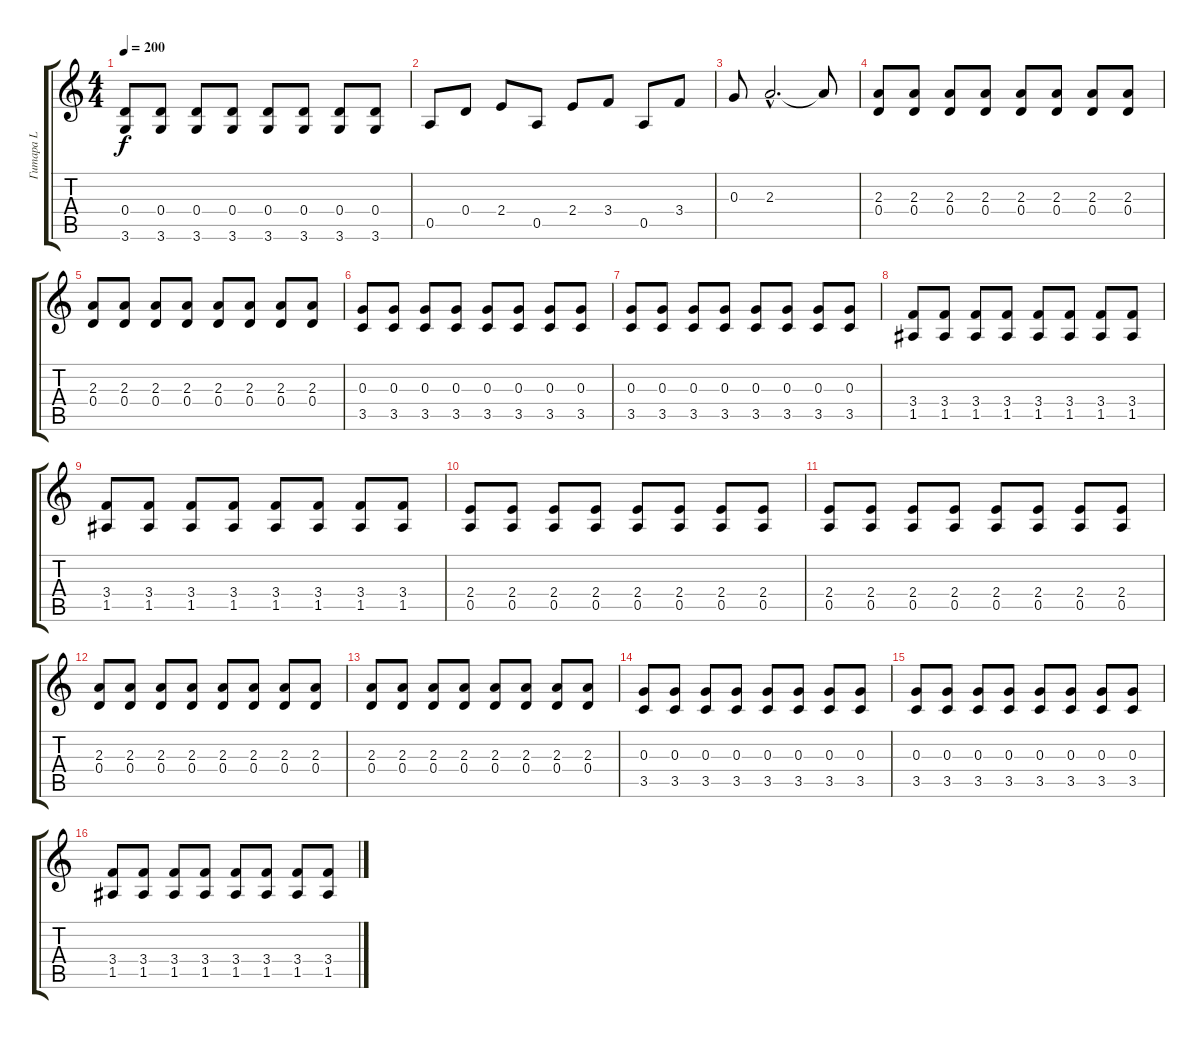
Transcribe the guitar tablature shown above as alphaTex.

\track ("Гитара L" "Гитара L") {instrument distortionguitar}
\staff {score tabs}
\tuning (E4 B3 G3 D3 A2 E2) {hide}
\ts (4 4)
\tempo 200
\clef g2
\ks c
(0.4 3.6).8{dy f} (0.4 3.6).8 (0.4 3.6).8 (0.4 3.6).8 (0.4 3.6).8 (0.4 3.6).8 (0.4 3.6).8 (0.4 3.6).8 |
0.5.8 0.4.8 2.4.8 0.5.8 2.4.8 3.4.8 0.5.8 3.4.8 |
0.3.8 2.3{hac}.2{d} 2.3{t}.8 |
(2.3 0.4).8 (2.3 0.4).8 (2.3 0.4).8 (2.3 0.4).8 (2.3 0.4).8 (2.3 0.4).8 (2.3 0.4).8 (2.3 0.4).8 |
(2.3 0.4).8 (2.3 0.4).8 (2.3 0.4).8 (2.3 0.4).8 (2.3 0.4).8 (2.3 0.4).8 (2.3 0.4).8 (2.3 0.4).8 |
(0.3 3.5).8 (0.3 3.5).8 (0.3 3.5).8 (0.3 3.5).8 (0.3 3.5).8 (0.3 3.5).8 (0.3 3.5).8 (0.3 3.5).8 |
(0.3 3.5).8 (0.3 3.5).8 (0.3 3.5).8 (0.3 3.5).8 (0.3 3.5).8 (0.3 3.5).8 (0.3 3.5).8 (0.3 3.5).8 |
(3.4 1.5).8 (3.4 1.5).8 (3.4 1.5).8 (3.4 1.5).8 (3.4 1.5).8 (3.4 1.5).8 (3.4 1.5).8 (3.4 1.5).8 |
(3.4 1.5).8 (3.4 1.5).8 (3.4 1.5).8 (3.4 1.5).8 (3.4 1.5).8 (3.4 1.5).8 (3.4 1.5).8 (3.4 1.5).8 |
(2.4 0.5).8 (2.4 0.5).8 (2.4 0.5).8 (2.4 0.5).8 (2.4 0.5).8 (2.4 0.5).8 (2.4 0.5).8 (2.4 0.5).8 |
(2.4 0.5).8 (2.4 0.5).8 (2.4 0.5).8 (2.4 0.5).8 (2.4 0.5).8 (2.4 0.5).8 (2.4 0.5).8 (2.4 0.5).8 |
(2.3 0.4).8 (2.3 0.4).8 (2.3 0.4).8 (2.3 0.4).8 (2.3 0.4).8 (2.3 0.4).8 (2.3 0.4).8 (2.3 0.4).8 |
(2.3 0.4).8 (2.3 0.4).8 (2.3 0.4).8 (2.3 0.4).8 (2.3 0.4).8 (2.3 0.4).8 (2.3 0.4).8 (2.3 0.4).8 |
(0.3 3.5).8 (0.3 3.5).8 (0.3 3.5).8 (0.3 3.5).8 (0.3 3.5).8 (0.3 3.5).8 (0.3 3.5).8 (0.3 3.5).8 |
(0.3 3.5).8 (0.3 3.5).8 (0.3 3.5).8 (0.3 3.5).8 (0.3 3.5).8 (0.3 3.5).8 (0.3 3.5).8 (0.3 3.5).8 |
(3.4 1.5).8 (3.4 1.5).8 (3.4 1.5).8 (3.4 1.5).8 (3.4 1.5).8 (3.4 1.5).8 (3.4 1.5).8 (3.4 1.5).8
